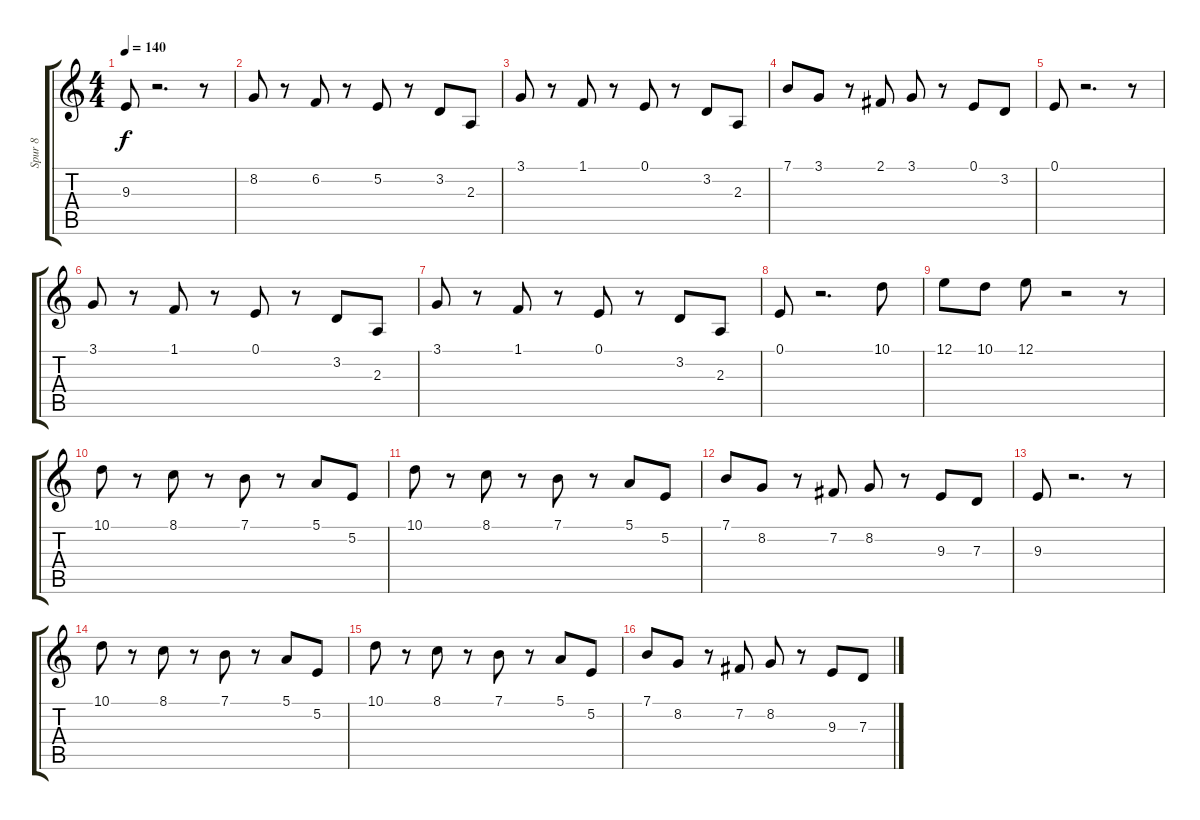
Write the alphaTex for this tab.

\track ("Spur 8" "Spur 8") {instrument fx4atmosphere}
\staff {score tabs}
\tuning (E4 B3 G3 D3 A2 E2) {hide}
\ts (4 4)
\tempo 140
\clef g2
\ks c
9.3.8{dy f} r.2{d} r.8 |
8.2.8 r.8 6.2.8 r.8 5.2.8 r.8 3.2.8 2.3.8 |
3.1.8 r.8 1.1.8 r.8 0.1.8 r.8 3.2.8 2.3.8 |
7.1.8 3.1.8 r.8 2.1.8 3.1.8 r.8 0.1.8 3.2.8 |
0.1.8 r.2{d} r.8 |
3.1.8 r.8 1.1.8 r.8 0.1.8 r.8 3.2.8 2.3.8 |
3.1.8 r.8 1.1.8 r.8 0.1.8 r.8 3.2.8 2.3.8 |
0.1.8 r.2{d} 10.1.8 |
12.1.8 10.1.8 12.1.8 r.2 r.8 |
10.1.8 r.8 8.1.8 r.8 7.1.8 r.8 5.1.8 5.2.8 |
10.1.8 r.8 8.1.8 r.8 7.1.8 r.8 5.1.8 5.2.8 |
7.1.8 8.2.8 r.8 7.2.8 8.2.8 r.8 9.3.8 7.3.8 |
9.3.8 r.2{d} r.8 |
10.1.8 r.8 8.1.8 r.8 7.1.8 r.8 5.1.8 5.2.8 |
10.1.8 r.8 8.1.8 r.8 7.1.8 r.8 5.1.8 5.2.8 |
7.1.8 8.2.8 r.8 7.2.8 8.2.8 r.8 9.3.8 7.3.8
